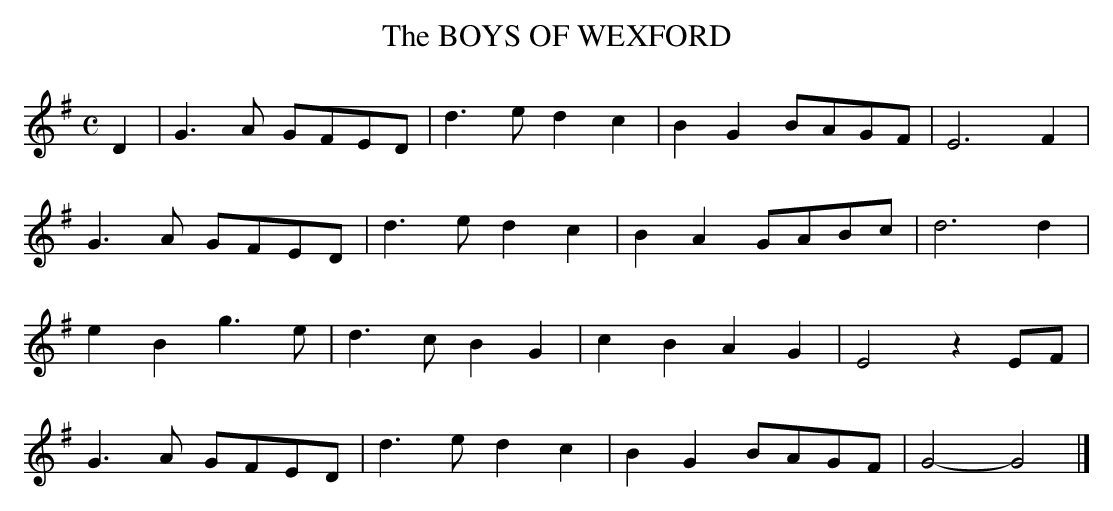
X:1
T:BOYS OF WEXFORD, The
Y:"spirited"
M:C
L:1/8
K:G
D2|G3A GFED|d3e d2c2|B2G2 BAGF|E6F2|
G3A GFED|d3e d2c2|B2A2 GABc|d6d2|
e2B2g3e|d3c B2G2|c2B2 A2G2|E4z2EF|
G3A GFED|d3e d2c2|B2G2 BAGF|G4-G4|]
